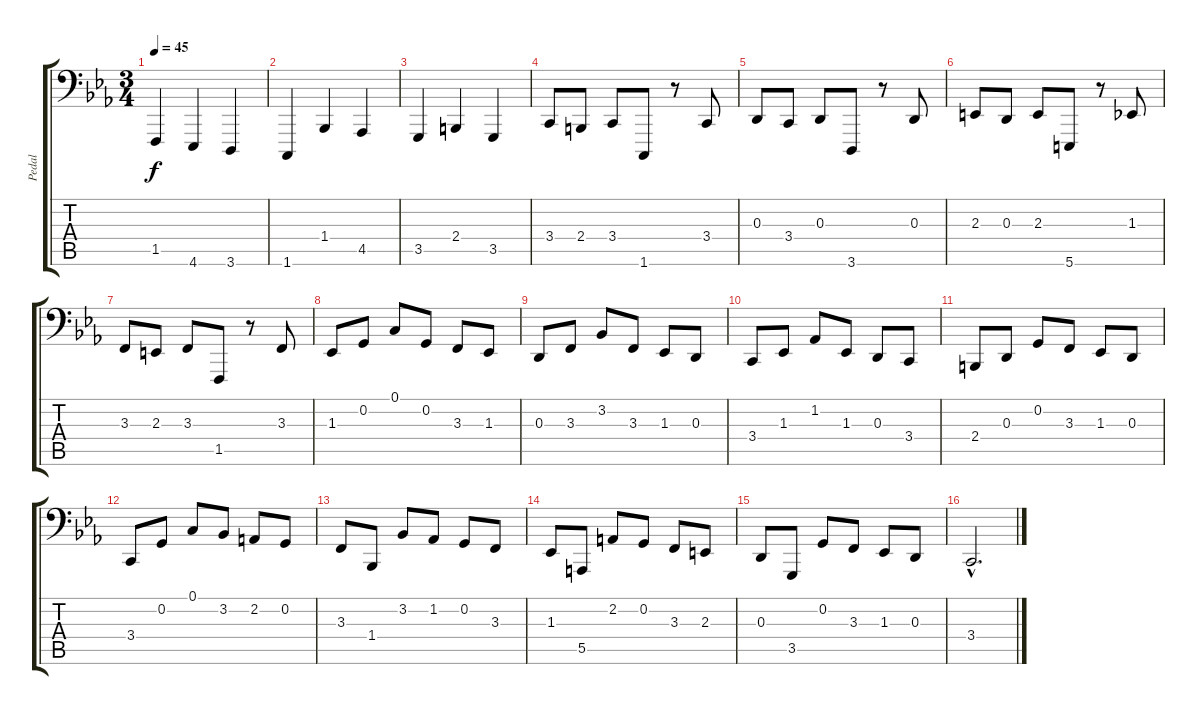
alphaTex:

\track ("Pedal" "Pedal") {instrument acousticgrandpiano}
\staff {score tabs}
\tuning (C3 G2 D2 A1 E1 B0) {hide}
\ts (3 4)
\tempo 45
\clef f4
\ks eb
1.5.4{dy f} 4.6.4 3.6.4 |
1.6.4 1.4.4 4.5.4 |
3.5.4 2.4.4 3.5.4 |
3.4.8 2.4.8 3.4.8 1.6.8 r.8 3.4.8 |
0.3.8 3.4.8 0.3.8 3.6.8 r.8 0.3.8 |
2.3.8 0.3.8 2.3.8 5.6.8 r.8 1.3.8 |
3.3.8 2.3.8 3.3.8 1.5.8 r.8 3.3.8 |
1.3.8 0.2.8 0.1.8 0.2.8 3.3.8 1.3.8 |
0.3.8 3.3.8 3.2.8 3.3.8 1.3.8 0.3.8 |
3.4.8 1.3.8 1.2.8 1.3.8 0.3.8 3.4.8 |
2.4.8 0.3.8 0.2.8 3.3.8 1.3.8 0.3.8 |
3.4.8 0.2.8 0.1.8 3.2.8 2.2.8 0.2.8 |
3.3.8 1.4.8 3.2.8 1.2.8 0.2.8 3.3.8 |
1.3.8 5.5.8 2.2.8 0.2.8 3.3.8 2.3.8 |
0.3.8 3.5.8 0.2.8 3.3.8 1.3.8 0.3.8 |
3.4{hac}.2{d}
